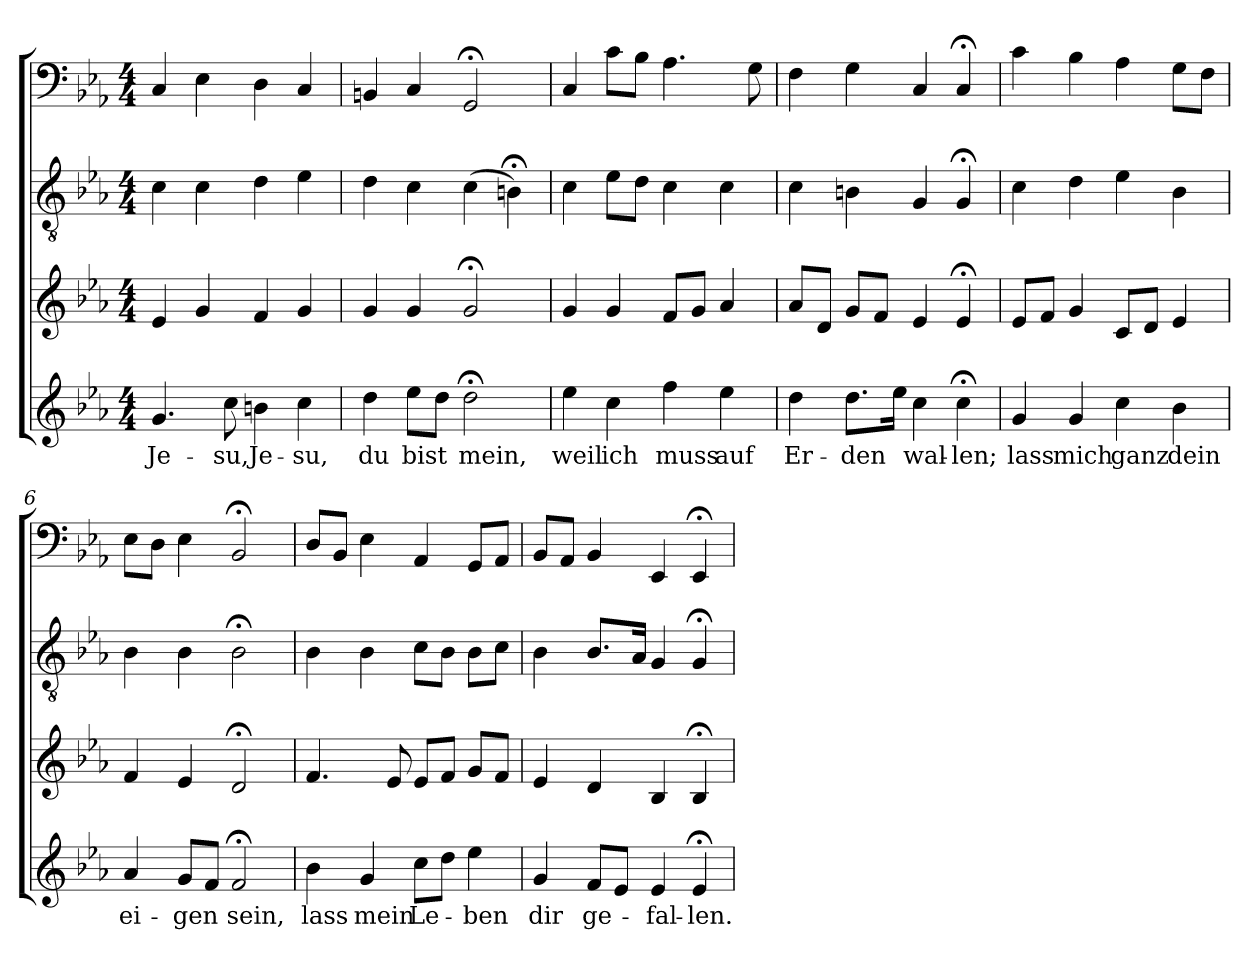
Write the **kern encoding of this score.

**kern	**text	**kern	**kern	**kern
*part4	*part4	*part3	*part2	*part1
*staff4	*staff4	*staff3	*staff2	*staff1
*clefG2	*	*clefG2	*clefGv2	*clefF4
*k[b-e-a-]	*	*k[b-e-a-]	*k[b-e-a-]	*k[b-e-a-]
*c:	*	*c:	*c:	*c:
*M4/4	*	*M4/4	*M4/4	*M4/4
=1	=1	=1	=1	=1
4.g/	Je-	4e-/	4c\	4C/
.	.	4g/	4c\	4E-\
8cc\	-su,	.	.	.
4bn\	Je-	4f/	4d\	4D\
4cc\	-su,	4g/	4e-\	4C/
=2	=2	=2	=2	=2
4dd\	du	4g/	4d\	4BBn/
8ee-\L	bist	4g/	4c\	4C/
8dd\J	.	.	.	.
2dd;<\	mein,	2g;</	(4c\	2GG;</
.	.	.	4Bn;<\)	.
=3	=3	=3	=3	=3
4ee-\	weil	4g/	4c\	4C/
4cc\	ich	4g/	8e-\L	8c\L
.	.	.	8d\J	8B-\J
4ff\	muss	8f/L	4c\	4.A-\
.	.	8g/J	.	.
4ee-\	auf	4a-/	4c\	.
.	.	.	.	8G\
=4	=4	=4	=4	=4
4dd\	Er-	8a-/L	4c\	4F\
.	.	8d/J	.	.
8.dd\L	-den	8g/L	4Bn\	4G\
.	.	8f/J	.	.
16ee-\Jk	.	.	.	.
4cc\	wal-	4e-/	4G/	4C/
4cc;<\	-len;	4e-;</	4G;</	4C;</
=5	=5	=5	=5	=5
4g/	lass	8e-/L	4c\	4c\
.	.	8f/J	.	.
4g/	mich	4g/	4d\	4B-\
4cc\	ganz	8c/L	4e-\	4A-\
.	.	8d/J	.	.
4b-\	dein	4e-/	4B-\	8G\L
.	.	.	.	8F\J
=6	=6	=6	=6	=6
4a-/	ei-	4f/	4B-\	8E-\L
.	.	.	.	8D\J
8g/L	-gen	4e-/	4B-\	4E-\
8f/J	.	.	.	.
2f;</	sein,	2d;</	2B-;<\	2BB-;</
=7	=7	=7	=7	=7
4b-\	lass	4.f/	4B-\	8D/L
.	.	.	.	8BB-/J
4g/	mein	.	4B-\	4E-\
.	.	8e-/	.	.
8cc\L	Le-	8e-/L	8c\L	4AA-/
8dd\J	.	8f/J	8B-\J	.
4ee-\	-ben	8g/L	8B-\L	8GG/L
.	.	8f/J	8c\J	8AA-/J
=8	=8	=8	=8	=8
4g/	dir	4e-/	4B-\	8BB-/L
.	.	.	.	8AA-/J
8f/L	ge-	4d/	8.B-/L	4BB-/
8e-/J	.	.	.	.
.	.	.	16A-/Jk	.
4e-/	-fal-	4B-/	4G/	4EE-/
4e-;</	-len.	4B-;</	4G;</	4EE-;</
=	=	=	=	=
*-	*-	*-	*-	*-
